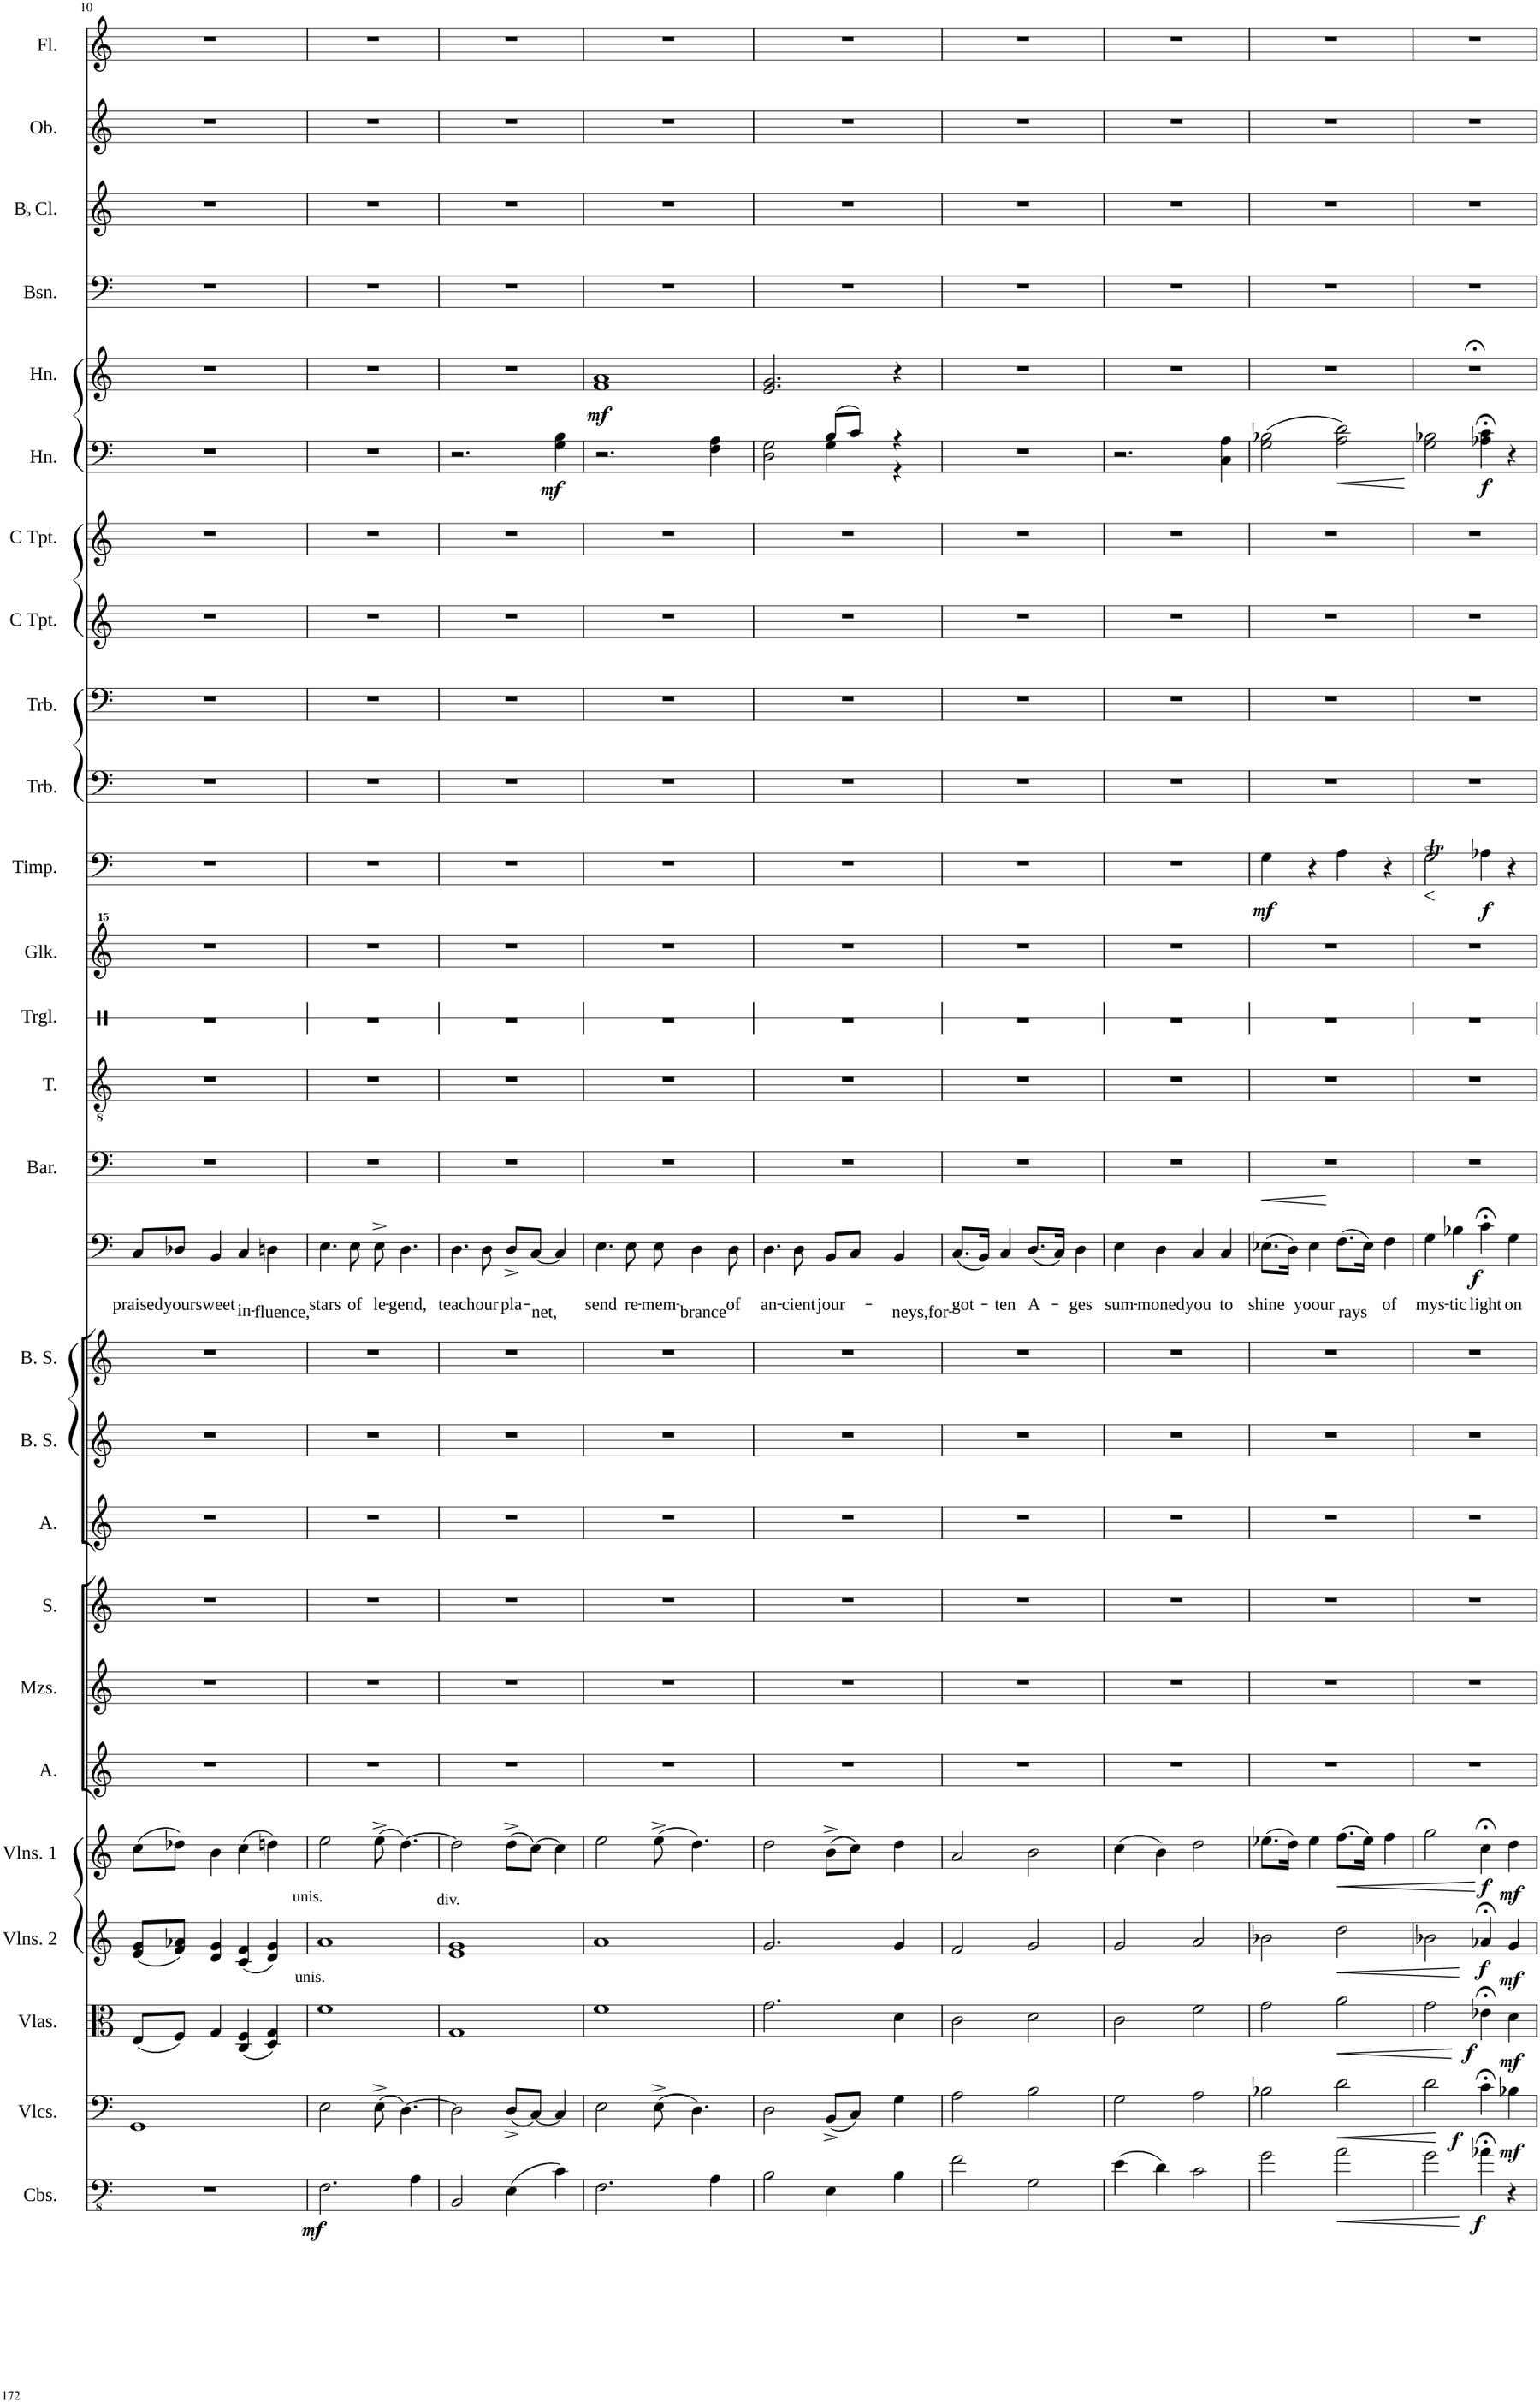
**kern	**dynam	**kern	**dynam	**kern	**dynam	**kern	**dynam	**kern	**dynam	**kern	**kern	**kern	**kern	**kern	**kern	**kern	**text	**dynam	**kern	**dynam	**kern	**kern	**kern	**kern	**dynam	**kern	**kern	**kern	**kern	**kern	**dynam	**kern	**dynam	**kern	**kern	**kern	**kern
*part27	*part27	*part26	*part26	*part25	*part25	*part24	*part24	*part23	*part23	*part22	*part21	*part20	*part19	*part18	*part17	*part16	*part16	*part16	*part15	*part15	*part14	*part13	*part12	*part11	*part11	*part10	*part9	*part8	*part7	*part6	*part6	*part5	*part5	*part4	*part3	*part2	*part1
*staff27	*staff27	*staff26	*staff26	*staff25	*staff25	*staff24	*staff24	*staff23	*staff23	*staff22	*staff21	*staff20	*staff19	*staff18	*staff17	*staff16	*staff16	*staff16	*staff15	*staff15	*staff14	*staff13	*staff12	*staff11	*staff11	*staff10	*staff9	*staff8	*staff7	*staff6	*staff6	*staff5	*staff5	*staff4	*staff3	*staff2	*staff1
*I"Contrabasses	*	*I"Violoncellos	*	*I"Violas	*	*I"Violins 2	*	*I"Violins 1	*	*I"Alto	*I"Mezzosoprano	*I"Soprano	*I"Alto	*I"Boy Soprano	*I"Boy Soprano	*I"Bass	*	*	*I"Baritone	*	*I"Tenor	*I"Triangle	*I"Glockenspiel	*I"Timpani	*	*I"Trombone	*I"Trombone	*I"C Trumpet	*I"C Trumpet	*I"Horn	*	*I"Horn	*	*I"Bassoon	*I"BaccidentalFlat Clarinet	*I"Oboe	*I"Flute
*I'Cbs.	*	*I'Vlcs.	*	*I'Vlas.	*	*I'Vlns. 2	*	*I'Vlns. 1	*	*I'A.	*I'Mzs.	*I'S.	*I'A.	*I'B. S.	*I'B. S.	*	*	*	*I'Bar.	*	*I'T.	*I'Trgl.	*I'Glk.	*I'Timp.	*	*I'Trb.	*I'Trb.	*I'C Tpt.	*I'C Tpt.	*I'Hn.	*	*I'Hn.	*	*I'Bsn.	*I'BaccidentalFlat Cl.	*I'Ob.	*I'Fl.
!!LO:PB:g=z
*clefFv4	*	*clefF4	*	*clefC3	*	*clefG2	*	*clefG2	*	*clefG2	*clefG2	*clefG2	*clefG2	*clefG2	*clefG2	*clefF4	*	*	*clefF4	*	*clefGv2	*clefX	*clefG^^2	*clefF4	*	*clefF4	*clefF4	*clefG2	*clefG2	*clefF4	*	*clefG2	*	*clefF4	*clefG2	*clefG2	*clefG2
*	*	*	*	*	*	*	*	*	*	*	*	*	*	*	*	*	*	*	*	*	*	*	*	*	*	*	*	*	*	*ITrd4c7	*	*ITrd4c7	*	*	*ITrd1c2	*	*
*k[]	*	*k[]	*	*k[]	*	*k[]	*	*k[]	*	*k[]	*k[]	*k[]	*k[]	*k[]	*k[]	*k[]	*	*	*k[]	*	*k[]	*k[]	*k[]	*k[]	*	*k[]	*k[]	*k[]	*k[]	*k[]	*	*k[]	*	*k[]	*k[]	*k[]	*k[]
*M4/4	*	*M4/4	*	*M4/4	*	*M4/4	*	*M4/4	*	*M4/4	*M4/4	*M4/4	*M4/4	*M4/4	*M4/4	*M4/4	*	*	*M4/4	*	*M4/4	*M4/4	*M4/4	*M4/4	*	*M4/4	*M4/4	*M4/4	*M4/4	*M4/4	*	*M4/4	*	*M4/4	*M4/4	*M4/4	*M4/4
=10	=10	=10	=10	=10	=10	=10	=10	=10	=10	=10	=10	=10	=10	=10	=10	=10	=10	=10	=10	=10	=10	=10	=10	=10	=10	=10	=10	=10	=10	=10	=10	=10	=10	=10	=10	=10	=10
!	!	!	!	!	!	!	!	!	!	!	!	!	!	!	!	!	!LO:LY:b	!	!	!	!	!	!	!	!	!	!	!	!	!	!	!	!	!	!	!	!
1r	.	1GG	.	(8E/L	.	(8e/ 8g/L	.	(8cc\L	.	1r	1r	1r	1r	1r	1r	8C/L	praised	.	1r	.	1r	1r	1r	1r	.	1r	1r	1r	1r	1r	.	1r	.	1r	1r	1r	1r
!	!	!	!	!	!	!	!	!	!	!	!	!	!	!	!	!	!LO:LY:b	!	!	!	!	!	!	!	!	!	!	!	!	!	!	!	!	!	!	!	!
.	.	.	.	8F/J)	.	8f/ 8a-X/J)	.	8dd-X\J)	.	.	.	.	.	.	.	8D-X/J	your	.	.	.	.	.	.	.	.	.	.	.	.	.	.	.	.	.	.	.	.
!	!	!	!	!	!	!	!	!	!	!	!	!	!	!	!	!	!LO:LY:b	!	!	!	!	!	!	!	!	!	!	!	!	!	!	!	!	!	!	!	!
.	.	.	.	4G/	.	4d/ 4g/	.	4b\	.	.	.	.	.	.	.	4BB/	sweet	.	.	.	.	.	.	.	.	.	.	.	.	.	.	.	.	.	.	.	.
!	!	!	!	!	!	!	!	!	!	!	!	!	!	!	!	!	!LO:LY:b	!	!	!	!	!	!	!	!	!	!	!	!	!	!	!	!	!	!	!	!
.	.	.	.	(4C/ 4F/	.	(4c/ 4f/	.	(4cc\	.	.	.	.	.	.	.	4C/	in-	.	.	.	.	.	.	.	.	.	.	.	.	.	.	.	.	.	.	.	.
!	!	!	!	!	!	!	!	!	!	!	!	!	!	!	!	!	!LO:LY:b	!	!	!	!	!	!	!	!	!	!	!	!	!	!	!	!	!	!	!	!
.	.	.	.	4D/ 4G/)	.	4d/ 4g/)	.	4ddn\)	.	.	.	.	.	.	.	4Dn\	-fluence,	.	.	.	.	.	.	.	.	.	.	.	.	.	.	.	.	.	.	.	.
=11	=11	=11	=11	=11	=11	=11	=11	=11	=11	=11	=11	=11	=11	=11	=11	=11	=11	=11	=11	=11	=11	=11	=11	=11	=11	=11	=11	=11	=11	=11	=11	=11	=11	=11	=11	=11	=11
!	!	!	!	!	!	!LO:TX:a:t=unis.	!	!	!	!	!	!	!	!	!	!	!	!	!	!	!	!	!	!	!	!	!	!	!	!	!	!	!	!	!	!	!
!	!	!	!	!LO:TX:a:t=unis.	!	!	!	!	!	!	!	!	!	!	!	!	!	!	!	!	!	!	!	!	!	!	!	!	!	!	!	!	!	!	!	!	!
!	!LO:DY:b	!	!	!	!	!	!	!	!	!	!	!	!	!	!	!	!LO:LY:b	!	!	!	!	!	!	!	!	!	!	!	!	!	!	!	!	!	!	!	!
2.FF\	mf	2E\	.	1f	.	1a	.	2ee\	.	1r	1r	1r	1r	1r	1r	4.E\	stars	.	1r	.	1r	1r	1r	1r	.	1r	1r	1r	1r	1r	.	1r	.	1r	1r	1r	1r
!	!	!	!	!	!	!	!	!	!	!	!	!	!	!	!	!	!LO:LY:b	!	!	!	!	!	!	!	!	!	!	!	!	!	!	!	!	!	!	!	!
.	.	.	.	.	.	.	.	.	.	.	.	.	.	.	.	8E\	of	.	.	.	.	.	.	.	.	.	.	.	.	.	.	.	.	.	.	.	.
!	!	!	!	!	!	!	!	!	!	!	!	!	!	!	!	!	!LO:LY:b	!	!	!	!	!	!	!	!	!	!	!	!	!	!	!	!	!	!	!	!
.	.	(8E^\	.	.	.	.	.	(8ee^\	.	.	.	.	.	.	.	8E^\	le-	.	.	.	.	.	.	.	.	.	.	.	.	.	.	.	.	.	.	.	.
!	!	!	!	!	!	!	!	!	!	!	!	!	!	!	!	!	!LO:LY:b	!	!	!	!	!	!	!	!	!	!	!	!	!	!	!	!	!	!	!	!
.	.	[4.D\)	.	.	.	.	.	[4.dd\)	.	.	.	.	.	.	.	4.D\	-gend,	.	.	.	.	.	.	.	.	.	.	.	.	.	.	.	.	.	.	.	.
4AA\	.	.	.	.	.	.	.	.	.	.	.	.	.	.	.	.	.	.	.	.	.	.	.	.	.	.	.	.	.	.	.	.	.	.	.	.	.
=12	=12	=12	=12	=12	=12	=12	=12	=12	=12	=12	=12	=12	=12	=12	=12	=12	=12	=12	=12	=12	=12	=12	=12	=12	=12	=12	=12	=12	=12	=12	=12	=12	=12	=12	=12	=12	=12
!	!	!	!	!	!	!LO:TX:a:t=div.	!	!	!	!	!	!	!	!	!	!	!	!	!	!	!	!	!	!	!	!	!	!	!	!	!	!	!	!	!	!	!
!	!	!	!	!	!	!	!	!	!	!	!	!	!	!	!	!	!LO:LY:b	!	!	!	!	!	!	!	!	!	!	!	!	!	!	!	!	!	!	!	!
2BBB/	.	2D\]	.	1G	.	1e 1g	.	2dd\]	.	1r	1r	1r	1r	1r	1r	4.D\	teach	.	1r	.	1r	1r	1r	1r	.	1r	1r	1r	1r	2.r	.	1r	.	1r	1r	1r	1r
!	!	!	!	!	!	!	!	!	!	!	!	!	!	!	!	!	!LO:LY:b	!	!	!	!	!	!	!	!	!	!	!	!	!	!	!	!	!	!	!	!
.	.	.	.	.	.	.	.	.	.	.	.	.	.	.	.	8D\	our	.	.	.	.	.	.	.	.	.	.	.	.	.	.	.	.	.	.	.	.
!	!	!	!	!	!	!	!	!	!	!	!	!	!	!	!	!	!LO:LY:b	!	!	!	!	!	!	!	!	!	!	!	!	!	!	!	!	!	!	!	!
(4EE\	.	(8D^/L	.	.	.	.	.	(8dd^\L	.	.	.	.	.	.	.	8D^/L	pla-	.	.	.	.	.	.	.	.	.	.	.	.	.	.	.	.	.	.	.	.
!	!	!	!	!	!	!	!	!	!	!	!	!	!	!	!	!	!LO:LY:b	!	!	!	!	!	!	!	!	!	!	!	!	!	!	!	!	!	!	!	!
.	.	[8C/J)	.	.	.	.	.	[8cc\J)	.	.	.	.	.	.	.	[8C/J	-net,	.	.	.	.	.	.	.	.	.	.	.	.	.	.	.	.	.	.	.	.
!	!	!	!	!	!	!	!	!	!	!	!	!	!	!	!	!	!	!	!	!	!	!	!	!	!	!	!	!	!	!	!LO:DY:b	!	!	!	!	!	!
4C\)	.	4C/]	.	.	.	.	.	4cc\]	.	.	.	.	.	.	.	4C/]	.	.	.	.	.	.	.	.	.	.	.	.	.	4G\ 4B\	mf	.	.	.	.	.	.
=13	=13	=13	=13	=13	=13	=13	=13	=13	=13	=13	=13	=13	=13	=13	=13	=13	=13	=13	=13	=13	=13	=13	=13	=13	=13	=13	=13	=13	=13	=13	=13	=13	=13	=13	=13	=13	=13
!	!	!	!	!	!	!	!	!	!	!	!	!	!	!	!	!	!LO:LY:b	!	!	!	!	!	!	!	!	!	!	!	!	!	!	!	!LO:DY:b	!	!	!	!
2.FF\	.	2E\	.	1f	.	1a	.	2ee\	.	1r	1r	1r	1r	1r	1r	4.E\	send	.	1r	.	1r	1r	1r	1r	.	1r	1r	1r	1r	2.r	.	1f 1a	mf	1r	1r	1r	1r
!	!	!	!	!	!	!	!	!	!	!	!	!	!	!	!	!	!LO:LY:b	!	!	!	!	!	!	!	!	!	!	!	!	!	!	!	!	!	!	!	!
.	.	.	.	.	.	.	.	.	.	.	.	.	.	.	.	8E\	re-	.	.	.	.	.	.	.	.	.	.	.	.	.	.	.	.	.	.	.	.
!	!	!	!	!	!	!	!	!	!	!	!	!	!	!	!	!	!LO:LY:b	!	!	!	!	!	!	!	!	!	!	!	!	!	!	!	!	!	!	!	!
.	.	(8E^\	.	.	.	.	.	(8ee^\	.	.	.	.	.	.	.	8E\	-mem-	.	.	.	.	.	.	.	.	.	.	.	.	.	.	.	.	.	.	.	.
!	!	!	!	!	!	!	!	!	!	!	!	!	!	!	!	!	!LO:LY:b	!	!	!	!	!	!	!	!	!	!	!	!	!	!	!	!	!	!	!	!
.	.	4.D\)	.	.	.	.	.	4.dd\)	.	.	.	.	.	.	.	4D\	-brance	.	.	.	.	.	.	.	.	.	.	.	.	.	.	.	.	.	.	.	.
4AA\	.	.	.	.	.	.	.	.	.	.	.	.	.	.	.	.	.	.	.	.	.	.	.	.	.	.	.	.	.	4F\ 4A\	.	.	.	.	.	.	.
!	!	!	!	!	!	!	!	!	!	!	!	!	!	!	!	!	!LO:LY:b	!	!	!	!	!	!	!	!	!	!	!	!	!	!	!	!	!	!	!	!
.	.	.	.	.	.	.	.	.	.	.	.	.	.	.	.	8D\	of	.	.	.	.	.	.	.	.	.	.	.	.	.	.	.	.	.	.	.	.
=14	=14	=14	=14	=14	=14	=14	=14	=14	=14	=14	=14	=14	=14	=14	=14	=14	=14	=14	=14	=14	=14	=14	=14	=14	=14	=14	=14	=14	=14	=14	=14	=14	=14	=14	=14	=14	=14
!	!	!	!	!	!	!	!	!	!	!	!	!	!	!	!	!	!LO:LY:b	!	!	!	!	!	!	!	!	!	!	!	!	!	!	!	!	!	!	!	!
*	*	*	*	*	*	*	*	*	*	*	*	*	*	*	*	*	*	*	*	*	*	*	*	*	*	*	*	*	*	*^	*	*	*	*	*	*	*
2BB\	.	2D\	.	2.g\	.	2.g/	.	2dd\	.	1r	1r	1r	1r	1r	1r	4.D\	an-	.	1r	.	1r	1r	1r	1r	.	1r	1r	1r	1r	2D\ 2G\	2ryy	.	2.e/ 2.g/	.	1r	1r	1r	1r
!	!	!	!	!	!	!	!	!	!	!	!	!	!	!	!	!	!LO:LY:b	!	!	!	!	!	!	!	!	!	!	!	!	!	!	!	!	!	!	!	!	!
.	.	.	.	.	.	.	.	.	.	.	.	.	.	.	.	8D\	-cient	.	.	.	.	.	.	.	.	.	.	.	.	.	.	.	.	.	.	.	.	.
!	!	!	!	!	!	!	!	!	!	!	!	!	!	!	!	!	!LO:LY:b	!	!	!	!	!	!	!	!	!	!	!	!	!	!	!	!	!	!	!	!	!
4EE\	.	(8BB^/L	.	.	.	.	.	(8b^\L	.	.	.	.	.	.	.	8BB/L	jour-	.	.	.	.	.	.	.	.	.	.	.	.	(8B/L	4G\	.	.	.	.	.	.	.
!	!	!	!	!	!	!	!	!	!	!	!	!	!	!	!	!	!LO:LY:b	!	!	!	!	!	!	!	!	!	!	!	!	!	!	!	!	!	!	!	!	!
.	.	8C/J)	.	.	.	.	.	8cc\J)	.	.	.	.	.	.	.	8C/J	-neys,for-	.	.	.	.	.	.	.	.	.	.	.	.	8c/J)	.	.	.	.	.	.	.	.
4BB\	.	4G\	.	4d\	.	4g/	.	4dd\	.	.	.	.	.	.	.	4BB/	.	.	.	.	.	.	.	.	.	.	.	.	.	4r	4r	.	4r	.	.	.	.	.
=15	=15	=15	=15	=15	=15	=15	=15	=15	=15	=15	=15	=15	=15	=15	=15	=15	=15	=15	=15	=15	=15	=15	=15	=15	=15	=15	=15	=15	=15	=15	=15	=15	=15	=15	=15	=15	=15	=15
!	!	!	!	!	!	!	!	!	!	!	!	!	!	!	!	!	!LO:LY:b	!	!	!	!	!	!	!	!	!	!	!	!	!	!	!	!	!	!	!	!	!
*	*	*	*	*	*	*	*	*	*	*	*	*	*	*	*	*	*	*	*	*	*	*	*	*	*	*	*	*	*	*v	*v	*	*	*	*	*	*	*
2F\	.	2A\	.	2c\	.	2f/	.	2a/	.	1r	1r	1r	1r	1r	1r	(8.C/L	got-	.	1r	.	1r	1r	1r	1r	.	1r	1r	1r	1r	1r	.	1r	.	1r	1r	1r	1r
.	.	.	.	.	.	.	.	.	.	.	.	.	.	.	.	16BB/Jk)	.	.	.	.	.	.	.	.	.	.	.	.	.	.	.	.	.	.	.	.	.
!	!	!	!	!	!	!	!	!	!	!	!	!	!	!	!	!	!LO:LY:b	!	!	!	!	!	!	!	!	!	!	!	!	!	!	!	!	!	!	!	!
.	.	.	.	.	.	.	.	.	.	.	.	.	.	.	.	4C/	ten	.	.	.	.	.	.	.	.	.	.	.	.	.	.	.	.	.	.	.	.
!	!	!	!	!	!	!	!	!	!	!	!	!	!	!	!	!	!LO:LY:b	!	!	!	!	!	!	!	!	!	!	!	!	!	!	!	!	!	!	!	!
2GG\	.	2B\	.	2d\	.	2g/	.	2b\	.	.	.	.	.	.	.	(8.D/L	A-	.	.	.	.	.	.	.	.	.	.	.	.	.	.	.	.	.	.	.	.
.	.	.	.	.	.	.	.	.	.	.	.	.	.	.	.	16C/Jk)	.	.	.	.	.	.	.	.	.	.	.	.	.	.	.	.	.	.	.	.	.
!	!	!	!	!	!	!	!	!	!	!	!	!	!	!	!	!	!LO:LY:b	!	!	!	!	!	!	!	!	!	!	!	!	!	!	!	!	!	!	!	!
.	.	.	.	.	.	.	.	.	.	.	.	.	.	.	.	4D\	ges	.	.	.	.	.	.	.	.	.	.	.	.	.	.	.	.	.	.	.	.
=16	=16	=16	=16	=16	=16	=16	=16	=16	=16	=16	=16	=16	=16	=16	=16	=16	=16	=16	=16	=16	=16	=16	=16	=16	=16	=16	=16	=16	=16	=16	=16	=16	=16	=16	=16	=16	=16
!	!	!	!	!	!	!	!	!	!	!	!	!	!	!	!	!	!LO:LY:b	!	!	!	!	!	!	!	!	!	!	!	!	!	!	!	!	!	!	!	!
(4E\	.	2G\	.	2c\	.	2g/	.	(4cc\	.	1r	1r	1r	1r	1r	1r	4E\	sum-	.	1r	.	1r	1r	1r	1r	.	1r	1r	1r	1r	2.r	.	1r	.	1r	1r	1r	1r
!	!	!	!	!	!	!	!	!	!	!	!	!	!	!	!	!	!LO:LY:b	!	!	!	!	!	!	!	!	!	!	!	!	!	!	!	!	!	!	!	!
4D\)	.	.	.	.	.	.	.	4b\)	.	.	.	.	.	.	.	4D\	-moned	.	.	.	.	.	.	.	.	.	.	.	.	.	.	.	.	.	.	.	.
!	!	!	!	!	!	!	!	!	!	!	!	!	!	!	!	!	!LO:LY:b	!	!	!	!	!	!	!	!	!	!	!	!	!	!	!	!	!	!	!	!
2C\	.	2A\	.	2f\	.	2a/	.	2dd\	.	.	.	.	.	.	.	4C/	you	.	.	.	.	.	.	.	.	.	.	.	.	.	.	.	.	.	.	.	.
!	!	!	!	!	!	!	!	!	!	!	!	!	!	!	!	!	!LO:LY:b	!	!	!	!	!	!	!	!	!	!	!	!	!	!	!	!	!	!	!	!
.	.	.	.	.	.	.	.	.	.	.	.	.	.	.	.	4C/	to	.	.	.	.	.	.	.	.	.	.	.	.	4C\ 4A\	.	.	.	.	.	.	.
=17	=17	=17	=17	=17	=17	=17	=17	=17	=17	=17	=17	=17	=17	=17	=17	=17	=17	=17	=17	=17	=17	=17	=17	=17	=17	=17	=17	=17	=17	=17	=17	=17	=17	=17	=17	=17	=17
!	!	!	!	!	!	!	!	!	!	!	!	!	!	!	!	!	!LO:LY:b	!	!	!LO:HP:b	!	!	!	!	!LO:DY:b	!	!	!	!	!	!	!	!	!	!	!	!
2G\	.	2B-X\	.	2g\	.	2b-X\	.	(8.ee-X\L	.	1r	1r	1r	1r	1r	1r	(8.E-X\L	shine	.	1r	<	1r	1r	1r	4G\	mf	1r	1r	1r	1r	(2G\ 2B-X\	.	1r	.	1r	1r	1r	1r
.	.	.	.	.	.	.	.	16dd\Jk)	.	.	.	.	.	.	.	16D\Jk)	.	.	.	.	.	.	.	.	.	.	.	.	.	.	.	.	.	.	.	.	.
!	!	!	!	!	!	!	!	!	!	!	!	!	!	!	!	!	!LO:LY:b	!	!	!	!	!	!	!	!	!	!	!	!	!	!	!	!	!	!	!	!
.	.	.	.	.	.	.	.	4ee-\	.	.	.	.	.	.	.	4E-\	yoour	.	.	.	.	.	.	4r	.	.	.	.	.	.	.	.	.	.	.	.	.
!	!LO:HP:b	!	!LO:HP:b	!	!LO:HP:b	!	!LO:HP:b	!	!LO:HP:b	!	!	!	!	!	!	!	!LO:LY:b	!	!	!	!	!	!	!	!	!	!	!	!	!	!LO:HP:b	!	!	!	!	!	!
2A\	<	2d\	<	2a\	<	2dd\	<	(8.ff\L	<	.	.	.	.	.	.	(8.F\L	rays	.	.	.	.	.	.	4A\	.	.	.	.	.	2A\ 2d\)	<	.	.	.	.	.	.
.	.	.	.	.	.	.	.	16ee-\Jk)	.	.	.	.	.	.	.	16E-\Jk)	.	.	.	.	.	.	.	.	.	.	.	.	.	.	.	.	.	.	.	.	.
!	!	!	!	!	!	!	!	!	!	!	!	!	!	!	!	!	!LO:LY:b	!	!	!	!	!	!	!	!	!	!	!	!	!	!	!	!	!	!	!	!
.	.	.	.	.	.	.	.	4ff\	.	.	.	.	.	.	.	4F\	of	.	.	.	.	.	.	4r	.	.	.	.	.	.	.	.	.	.	.	.	.
.	[	.	[	.	[	.	[	.	[	.	.	.	.	.	.	.	.	.	.	[	.	.	.	.	.	.	.	.	.	.	[	.	.	.	.	.	.
=18	=18	=18	=18	=18	=18	=18	=18	=18	=18	=18	=18	=18	=18	=18	=18	=18	=18	=18	=18	=18	=18	=18	=18	=18	=18	=18	=18	=18	=18	=18	=18	=18	=18	=18	=18	=18	=18
!	!	!	!	!	!	!	!	!	!	!	!	!	!	!	!	!	!LO:LY:b	!	!	!	!	!	!	!	!LO:HP:b	!	!	!	!	!	!	!	!	!	!	!	!
2G\	.	2d\	.	2g\	.	2b-X\	.	2gg\	.	1r	1r	1r	1r	1r	1r	4G\	mys-	.	1r	.	1r	1r	1r	2GT\	<	1r	1r	1r	1r	2G\ 2B-X\	.	1r;<	.	1r	1r	1r	1r
!	!	!	!	!	!	!	!	!	!	!	!	!	!	!	!	!	!LO:LY:b	!	!	!	!	!	!	!	!	!	!	!	!	!	!	!	!	!	!	!	!
.	.	.	.	.	.	.	.	.	.	.	.	.	.	.	.	4B-X\	-tic	.	.	.	.	.	.	.	.	.	.	.	.	.	.	.	.	.	.	.	.
!	!LO:DY:b	!	!LO:DY:b	!	!LO:DY:b	!	!LO:DY:b	!	!LO:DY:b	!	!	!	!	!	!	!	!LO:LY:b	!LO:DY:b	!	!	!	!	!	!	!LO:DY:b	!	!	!	!	!	!LO:DY:b	!	!	!	!	!	!
4A-X;<\	f	4c;<\	f	4e-X;<\	f	4a-X;</	f	4cc;<\	f	.	.	.	.	.	.	4c;<\	light	f	.	.	.	.	.	4A-X\	f	.	.	.	.	4A-X\;< 4c\;<	f	.	.	.	.	.	.
!	!	!	!LO:DY:b	!	!LO:DY:b	!	!LO:DY:b	!	!LO:DY:b	!	!	!	!	!	!	!	!LO:LY:b	!	!	!	!	!	!	!	!	!	!	!	!	!	!	!	!	!	!	!	!
4r	.	4B-X\	mf	4d\	mf	4g/	mf	4dd\	mf	.	.	.	.	.	.	4G\	on	.	.	.	.	.	.	4r	.	.	.	.	.	4r	.	.	.	.	.	.	.
.	.	.	.	.	.	.	.	.	.	.	.	.	.	.	.	.	.	.	.	.	.	.	.	.	[	.	.	.	.	.	.	.	.	.	.	.	.
=	=	=	=	=	=	=	=	=	=	=	=	=	=	=	=	=	=	=	=	=	=	=	=	=	=	=	=	=	=	=	=	=	=	=	=	=	=
*-	*-	*-	*-	*-	*-	*-	*-	*-	*-	*-	*-	*-	*-	*-	*-	*-	*-	*-	*-	*-	*-	*-	*-	*-	*-	*-	*-	*-	*-	*-	*-	*-	*-	*-	*-	*-	*-
